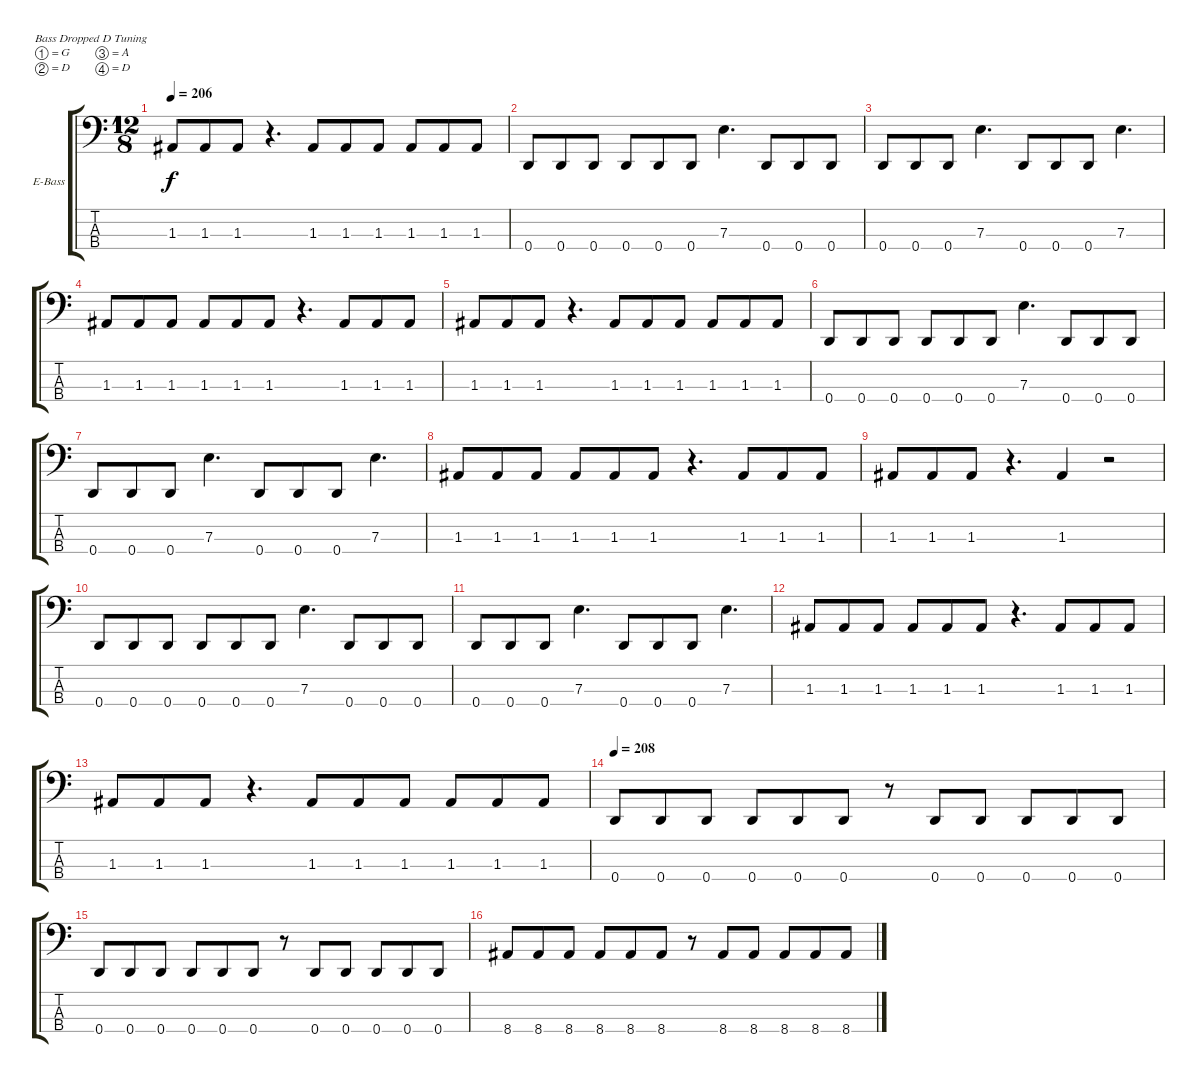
\bracketExtendMode groupsimilarinstruments
\firstSystemTrackNameOrientation horizontal
\otherSystemsTrackNameOrientation horizontal
\track ("Bass" "E-Bass") {instrument electricbasspick}
\staff {score tabs}
\tuning (G2 D2 A1 D1)
\ts (12 8)
\tempo 206
\clef f4
\ks c
1.3.8{dy f} 1.3.8 1.3.8 r.4{d} 1.3.8 1.3.8 1.3.8 1.3.8 1.3.8 1.3.8 |
0.4.8 0.4.8 0.4.8 0.4.8 0.4.8 0.4.8 7.3.4{d} 0.4.8 0.4.8 0.4.8 |
0.4.8 0.4.8 0.4.8 7.3.4{d} 0.4.8 0.4.8 0.4.8 7.3.4{d} |
1.3.8 1.3.8 1.3.8 1.3.8 1.3.8 1.3.8 r.4{d} 1.3.8 1.3.8 1.3.8 |
1.3.8 1.3.8 1.3.8 r.4{d} 1.3.8 1.3.8 1.3.8 1.3.8 1.3.8 1.3.8 |
0.4.8 0.4.8 0.4.8 0.4.8 0.4.8 0.4.8 7.3.4{d} 0.4.8 0.4.8 0.4.8 |
0.4.8 0.4.8 0.4.8 7.3.4{d} 0.4.8 0.4.8 0.4.8 7.3.4{d} |
1.3.8 1.3.8 1.3.8 1.3.8 1.3.8 1.3.8 r.4{d} 1.3.8 1.3.8 1.3.8 |
1.3.8 1.3.8 1.3.8 r.4{d} 1.3.4 r.2 |
0.4.8 0.4.8 0.4.8 0.4.8 0.4.8 0.4.8 7.3.4{d} 0.4.8 0.4.8 0.4.8 |
0.4.8 0.4.8 0.4.8 7.3.4{d} 0.4.8 0.4.8 0.4.8 7.3.4{d} |
1.3.8 1.3.8 1.3.8 1.3.8 1.3.8 1.3.8 r.4{d} 1.3.8 1.3.8 1.3.8 |
1.3.8 1.3.8 1.3.8 r.4{d} 1.3.8 1.3.8 1.3.8 1.3.8 1.3.8 1.3.8 |
\tempo 208
0.4.8 0.4.8 0.4.8 0.4.8 0.4.8 0.4.8 r.8 0.4.8 0.4.8 0.4.8 0.4.8 0.4.8 |
0.4.8 0.4.8 0.4.8 0.4.8 0.4.8 0.4.8 r.8 0.4.8 0.4.8 0.4.8 0.4.8 0.4.8 |
8.4.8 8.4.8 8.4.8 8.4.8 8.4.8 8.4.8 r.8 8.4.8 8.4.8 8.4.8 8.4.8 8.4.8
